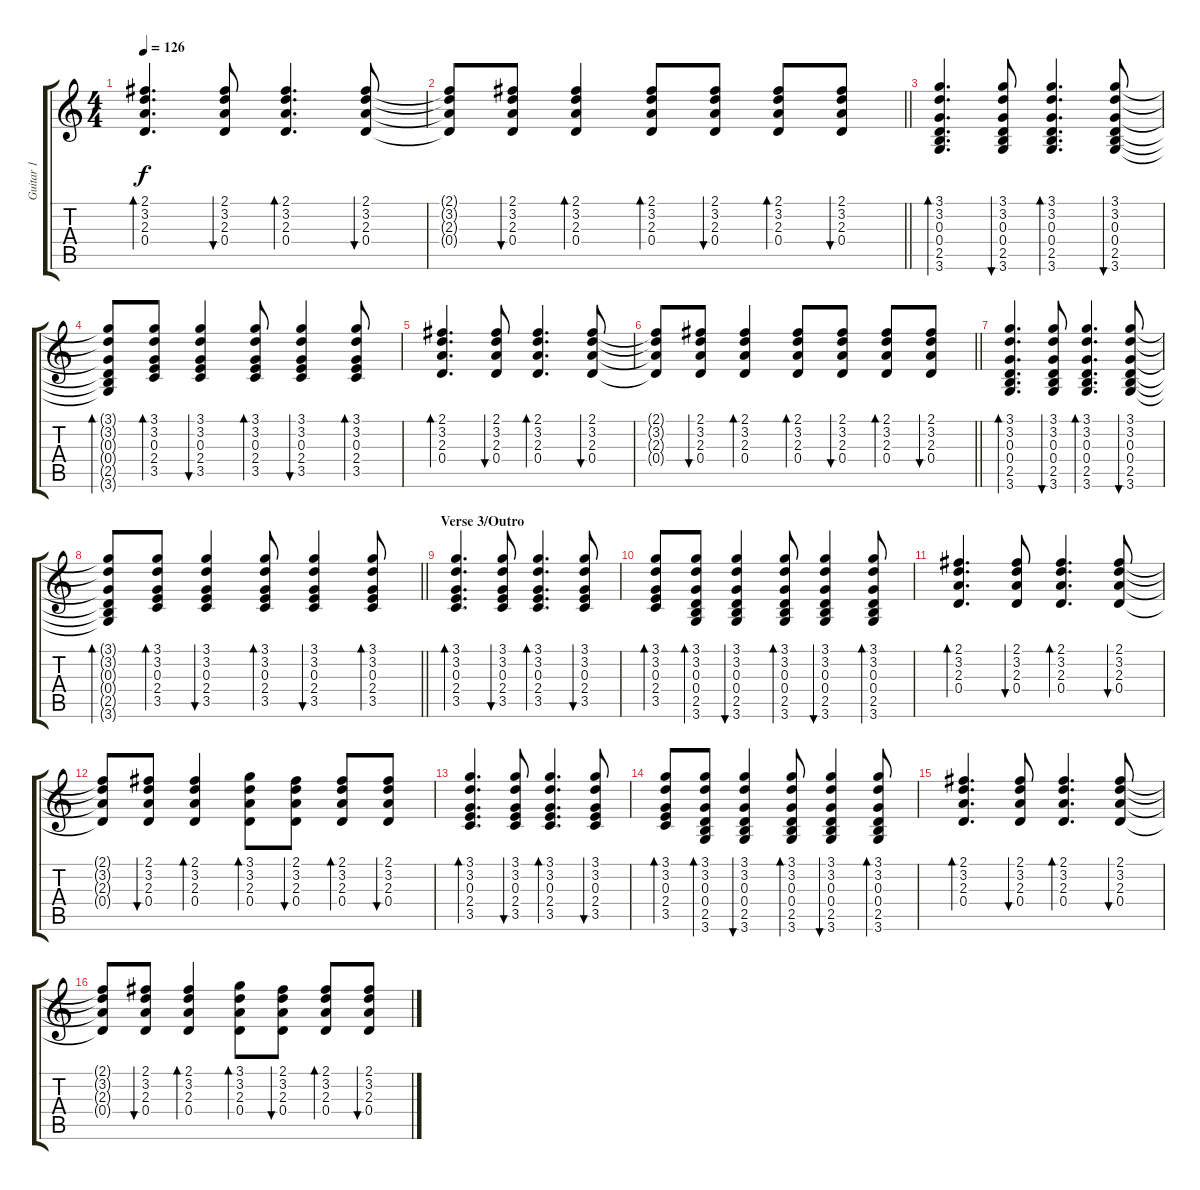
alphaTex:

\track ("Guitar 1" "Guitar 1") {instrument acousticguitarsteel}
\staff {score tabs}
\tuning (E4 B3 G3 D3 A2 E2) {hide}
\ts (4 4)
\tempo 126
\clef g2
\ks c
(2.1 3.2 2.3 0.4).4{d bd 60 dy f} (2.1 3.2 2.3 0.4).8{bu 60} (2.1 3.2 2.3 0.4).4{d bd 60} (2.1 3.2 2.3 0.4).8{bu 60} |
\barLineRight lightlight
(2.1{t} 3.2{t} 2.3{t} 0.4{t}).8 (2.1 3.2 2.3 0.4).8{bu 60} (2.1 3.2 2.3 0.4).4{bd 60} (2.1 3.2 2.3 0.4).8{bd 60} (2.1 3.2 2.3 0.4).8{bu 60} (2.1 3.2 2.3 0.4).8{bd 60} (2.1 3.2 2.3 0.4).8{bu 60} |
(3.1 3.2 0.3 0.4 2.5 3.6).4{d bd 60} (3.1 3.2 0.3 0.4 2.5 3.6).8{bu 60} (3.1 3.2 0.3 0.4 2.5 3.6).4{d bd 60} (3.1 3.2 0.3 0.4 2.5 3.6).8{bu 60} |
(3.1{t} 3.2{t} 0.3{t} 0.4{t} 2.5{t} 3.6{t}).8{bd 60} (3.1 3.2 0.3 2.4 3.5).8{bd 60} (3.1 3.2 0.3 2.4 3.5).4{bu 60} (3.1 3.2 0.3 2.4 3.5).8{bd 60} (3.1 3.2 0.3 2.4 3.5).4{bu 60} (3.1 3.2 0.3 2.4 3.5).8{bd 60} |
(2.1 3.2 2.3 0.4).4{d bd 60} (2.1 3.2 2.3 0.4).8{bu 60} (2.1 3.2 2.3 0.4).4{d bd 60} (2.1 3.2 2.3 0.4).8{bu 60} |
\barLineRight lightlight
(2.1{t} 3.2{t} 2.3{t} 0.4{t}).8 (2.1 3.2 2.3 0.4).8{bu 60} (2.1 3.2 2.3 0.4).4{bd 60} (2.1 3.2 2.3 0.4).8{bd 60} (2.1 3.2 2.3 0.4).8{bu 60} (2.1 3.2 2.3 0.4).8{bd 60} (2.1 3.2 2.3 0.4).8{bu 60} |
(3.1 3.2 0.3 0.4 2.5 3.6).4{d bd 60} (3.1 3.2 0.3 0.4 2.5 3.6).8{bu 60} (3.1 3.2 0.3 0.4 2.5 3.6).4{d bd 60} (3.1 3.2 0.3 0.4 2.5 3.6).8{bu 60} |
\barLineRight lightlight
(3.1{t} 3.2{t} 0.3{t} 0.4{t} 2.5{t} 3.6{t}).8{bd 60} (3.1 3.2 0.3 2.4 3.5).8{bd 60} (3.1 3.2 0.3 2.4 3.5).4{bu 60} (3.1 3.2 0.3 2.4 3.5).8{bd 60} (3.1 3.2 0.3 2.4 3.5).4{bu 60} (3.1 3.2 0.3 2.4 3.5).8{bd 60} |
\section ("" "Verse 3/Outro")
(3.1 3.2 0.3 2.4 3.5).4{d bd 60} (3.1 3.2 0.3 2.4 3.5).8{bu 60} (3.1 3.2 0.3 2.4 3.5).4{d bd 60} (3.1 3.2 0.3 2.4 3.5).8{bu 60} |
(3.1 3.2 0.3 2.4 3.5).8{bd 60} (3.1 3.2 0.3 0.4 2.5 3.6).8{bd 60} (3.1 3.2 0.3 0.4 2.5 3.6).4{bu 60} (3.1 3.2 0.3 0.4 2.5 3.6).8{bd 60} (3.1 3.2 0.3 0.4 2.5 3.6).4{bu 60} (3.1 3.2 0.3 0.4 2.5 3.6).8{bd 60} |
(2.1 3.2 2.3 0.4).4{d bd 60} (2.1 3.2 2.3 0.4).8{bu 60} (2.1 3.2 2.3 0.4).4{d bd 60} (2.1 3.2 2.3 0.4).8{bu 60} |
(2.1{t} 3.2{t} 2.3{t} 0.4{t}).8 (2.1 3.2 2.3 0.4).8{bu 60} (2.1 3.2 2.3 0.4).4{bd 60} (3.1 3.2 2.3 0.4).8{bd 60} (2.1 3.2 2.3 0.4).8{bu 60} (2.1 3.2 2.3 0.4).8{bd 60} (2.1 3.2 2.3 0.4).8{bu 60} |
(3.1 3.2 0.3 2.4 3.5).4{d bd 60} (3.1 3.2 0.3 2.4 3.5).8{bu 60} (3.1 3.2 0.3 2.4 3.5).4{d bd 60} (3.1 3.2 0.3 2.4 3.5).8{bu 60} |
(3.1 3.2 0.3 2.4 3.5).8{bd 60} (3.1 3.2 0.3 0.4 2.5 3.6).8{bd 60} (3.1 3.2 0.3 0.4 2.5 3.6).4{bu 60} (3.1 3.2 0.3 0.4 2.5 3.6).8{bd 60} (3.1 3.2 0.3 0.4 2.5 3.6).4{bu 60} (3.1 3.2 0.3 0.4 2.5 3.6).8{bd 60} |
(2.1 3.2 2.3 0.4).4{d bd 60} (2.1 3.2 2.3 0.4).8{bu 60} (2.1 3.2 2.3 0.4).4{d bd 60} (2.1 3.2 2.3 0.4).8{bu 60} |
(2.1{t} 3.2{t} 2.3{t} 0.4{t}).8 (2.1 3.2 2.3 0.4).8{bu 60} (2.1 3.2 2.3 0.4).4{bd 60} (3.1 3.2 2.3 0.4).8{bd 60} (2.1 3.2 2.3 0.4).8{bu 60} (2.1 3.2 2.3 0.4).8{bd 60} (2.1 3.2 2.3 0.4).8{bu 60}
